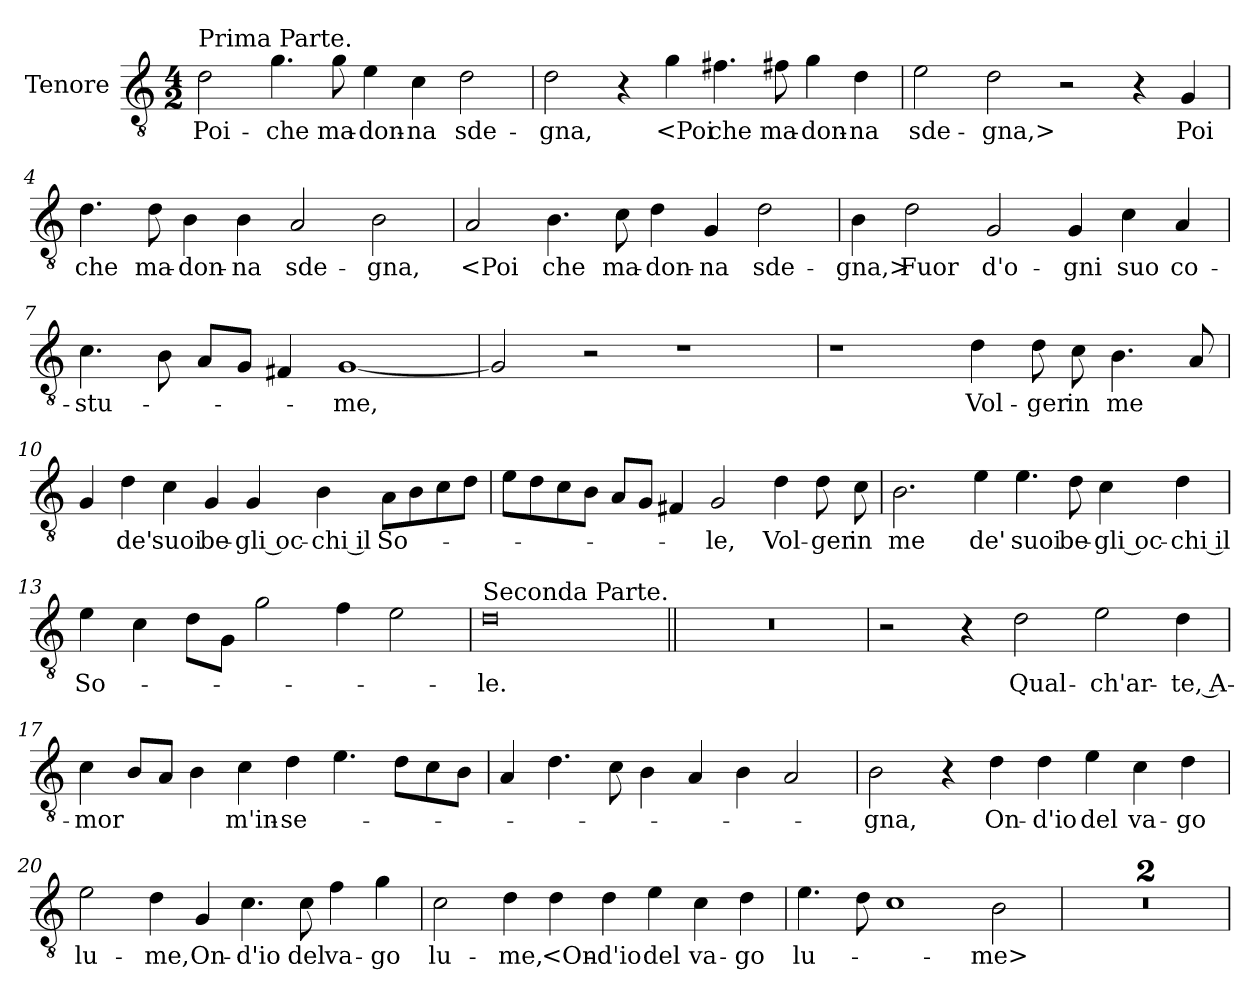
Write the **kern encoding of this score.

**kern	**text
*part1	*part1
*staff1	*staff1
*I"Tenore	*
*I'T	*
*clefGv2	*
*k[]	*
*M4/2	*
=1	=1
!LO:TX:a:t=Prima Parte.	!
2d	Poi-
4.g	-che
8g	ma-
4e	-don-
4c	-na
2d	sde-
=2	=2
2d	-gna,
4r	.
4g	<Poi
4.f#X	che
8f#X	ma-
4g	-don-
4d	-na
=3	=3
2e	sde-
2d	-gna,>
2r	.
4r	.
4G	Poi
=4	=4
4.d	che
8d	ma-
4B	-don-
4B	-na
2A	sde-
2B	-gna,
=5	=5
2A	<Poi
4.B	che
8c	ma-
4d	-don-
4G	-na
2d	sde-
=6	=6
4B	-gna,>
2d	Fuor
2G	d'o-
4G	-gni
4c	suo
4A	co-
=7	=7
4.c	-stu-
8B	.
8AL	.
8GJ	.
4F#X	.
[1G	-me,
=8	=8
2G]	.
2r	.
1r	.
=9	=9
1r	.
4d	Vol-
8d	-ger
8c	in
4.B	me
8A	.
=10	=10
4G	.
4d	de'
4c	suoi
4G	be-
4G	-gli oc-
4B	-chi il
8AL	So-
8B	.
8c	.
8dJ	.
=11	=11
8eL	.
8d	.
8c	.
8BJ	.
8AL	.
8GJ	.
4F#X	.
2G	-le,
4d	Vol-
8d	-ger
8c	in
=12	=12
2.B	me
4e	de'
4.e	suoi
8d	be-
4c	-gli oc-
4d	-chi il
=13	=13
4e	So-
4c	.
8dL	.
8GJ	.
2g	.
4f	.
2e	.
=14	=14
!LO:TX:a:t=Seconda Parte.	!
0d	-le.
=15||	=15||
0r	.
=16	=16
2r	.
4r	.
2d	Qual-
2e	-ch'ar-
4d	-te, A-
=17	=17
4c	-mor
8BL	.
8AJ	.
4B	.
4c	m'in-
4d	-se-
4.e	.
8dL	.
8c	.
8BJ	.
=18	=18
4A	.
4.d	.
8c	.
4B	.
4A	.
4B	.
2A	.
=19	=19
2B	-gna,
4r	.
4d	On-
4d	-d'io
4e	del
4c	va-
4d	-go
=20	=20
2e	lu-
4d	-me,
4G	On-
4.c	-d'io
8c	del
4f	va-
4g	-go
=21	=21
2c	lu-
4d	-me,
4d	<On-
4d	-d'io
4e	del
4c	va-
4d	-go
=22	=22
4.e	lu-
8d	.
1c	.
2B	-me>
=23	=23
0r	.
=24	=24
0r	.
=	=
*-	*-
